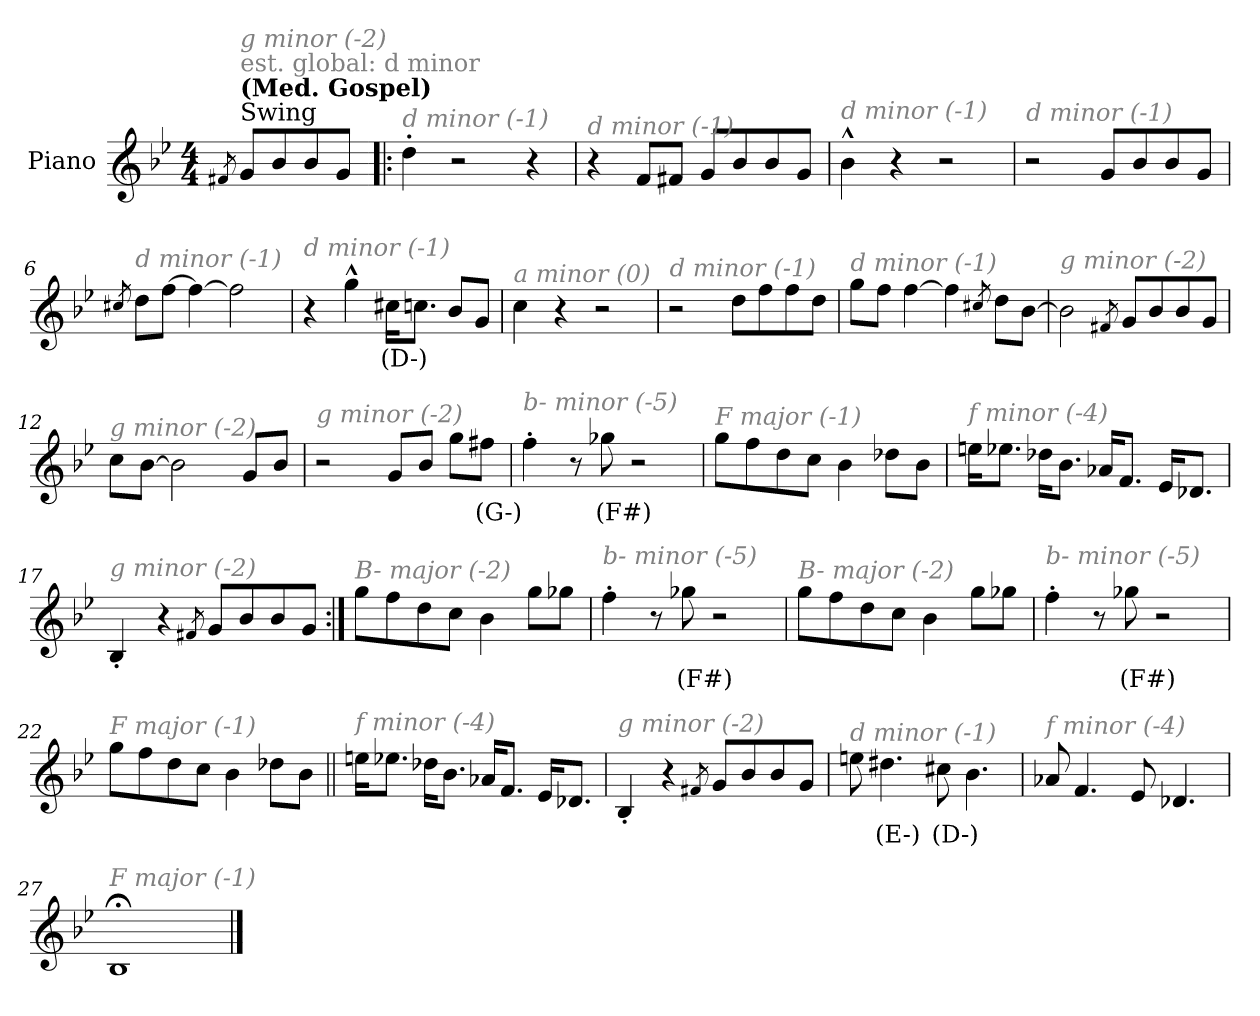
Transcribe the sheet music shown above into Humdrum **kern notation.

**kern	**text
*part1	*part1
*staff1	*staff1
*I"Piano	*
*I'Pno.	*
*clefG2	*
*k[b-e-]	*
*M4/4	*
=1	=1
8qf#X/	.
!LO:TX:a:t=Swing	!
!LO:TX:a:B:t=(Med. Gospel)	!
!LO:TX:a:color=#808080:t=est. global&colon; d minor	!
!LO:TX:i:color=#808080:t=g minor (-2)	!
8g/L	.
8b-/	.
8b-/	.
8g/J	.
=2!|:	=2!|:
!LO:TX:i:color=#808080:t=d minor (-1)	!
4dd'\	.
2r	.
4r	.
=3	=3
!LO:TX:i:color=#808080:t=d minor (-1)	!
4r	.
8f/L	.
8f#X/J	.
8g/L	.
8b-/	.
8b-/	.
8g/J	.
=4	=4
!LO:TX:i:color=#808080:t=d minor (-1)	!
4b-^^\	.
4r	.
2r	.
!!LO:LB:g=z
=5	=5
!LO:TX:i:color=#808080:t=d minor (-1)	!
2r	.
8g/L	.
8b-/	.
8b-/	.
8g/J	.
=6	=6
8qcc#X/	.
!LO:TX:i:color=#808080:t=d minor (-1)	!
8dd\L	.
[8ff\J	.
4ff\_	.
2ff\]	.
=7	=7
!LO:TX:i:color=#808080:t=d minor (-1)	!
4r	.
4gg^^\	.
16cc#Xi\KL	(D-)
8.cc\J	.
8b-/L	.
8g/J	.
=8	=8
!LO:TX:i:color=#808080:t=a minor (0)	!
4cc\	.
4r	.
2r	.
!!LO:LB:g=z
=9	=9
!LO:TX:i:color=#808080:t=d minor (-1)	!
2r	.
8dd\L	.
8ff\	.
8ff\	.
8dd\J	.
=10	=10
!LO:TX:i:color=#808080:t=d minor (-1)	!
8gg\L	.
8ff\J	.
[4ff\	.
4ff\]	.
8qcc#X/	.
8dd\L	.
[8b-\J	.
=11	=11
!LO:TX:i:color=#808080:t=g minor (-2)	!
2b-\]	.
8qf#X/	.
8g/L	.
8b-/	.
8b-/	.
8g/J	.
!!LO:LB:g=z
=12	=12
!LO:TX:i:color=#808080:t=g minor (-2)	!
8cc\L	.
[8b-\J	.
2b-\]	.
8g/L	.
8b-/J	.
=13	=13
!LO:TX:i:color=#808080:t=g minor (-2)	!
2r	.
8g/L	.
8b-/J	.
8gg\L	.
8ff#Xi\J	(G-)
=14	=14
!LO:TX:i:color=#808080:t=b- minor (-5)	!
4ff'\	.
8r	.
8gg-Xi\	(F#)
2r	.
!!LO:LB:g=z
=15	=15
!LO:TX:i:color=#808080:t=F major (-1)	!
8gg\L	.
8ff\	.
8dd\	.
8cc\J	.
4b-\	.
8dd-X\L	.
8b-\J	.
=16	=16
!LO:TX:i:color=#808080:t=f minor (-4)	!
16een\KL	.
8.ee-X\J	.
16dd-X\KL	.
8.b-\J	.
16a-X/KL	.
8.f/J	.
16e-/KL	.
8.d-X/J	.
=17	=17
!LO:TX:i:color=#808080:t=g minor (-2)	!
4B-'/	.
4r	.
8qf#X/	.
8g/L	.
8b-/	.
8b-/	.
8g/J	.
!!LO:LB:g=z
=18:|!	=18:|!
!LO:TX:i:color=#808080:t=B- major (-2)	!
8gg\L	.
8ff\	.
8dd\	.
8cc\J	.
4b-\	.
8gg\L	.
8gg-X\J	.
=19	=19
!LO:TX:i:color=#808080:t=b- minor (-5)	!
4ff'\	.
8r	.
8gg-Xi\	(F#)
2r	.
=20	=20
!LO:TX:i:color=#808080:t=B- major (-2)	!
8gg\L	.
8ff\	.
8dd\	.
8cc\J	.
4b-\	.
8gg\L	.
8gg-X\J	.
=21	=21
!LO:TX:i:color=#808080:t=b- minor (-5)	!
4ff'\	.
8r	.
8gg-Xi\	(F#)
2r	.
!!LO:LB:g=z
=22	=22
!LO:TX:i:color=#808080:t=F major (-1)	!
8gg\L	.
8ff\	.
8dd\	.
8cc\J	.
4b-\	.
8dd-X\L	.
8b-\J	.
=23||	=23||
!LO:TX:i:color=#808080:t=f minor (-4)	!
16een\KL	.
8.ee-X\J	.
16dd-X\KL	.
8.b-\J	.
16a-X/KL	.
8.f/J	.
16e-/KL	.
8.d-X/J	.
=24	=24
!LO:TX:i:color=#808080:t=g minor (-2)	!
4B-'/	.
4r	.
8qf#X/	.
8g/L	.
8b-/	.
8b-/	.
8g/J	.
!!LO:LB:g=z
=25	=25
!LO:TX:i:color=#808080:t=d minor (-1)	!
8een\	.
4.dd#Xj\	(E-)
8cc#Xi\	(D-)
4.b-\	.
=26	=26
!LO:TX:i:color=#808080:t=f minor (-4)	!
8a-X/	.
4.f/	.
8e-/	.
4.d-X/	.
=27	=27
!LO:TX:i:color=#808080:t=F major (-1)	!
1B-;<	.
==	==
*-	*-
